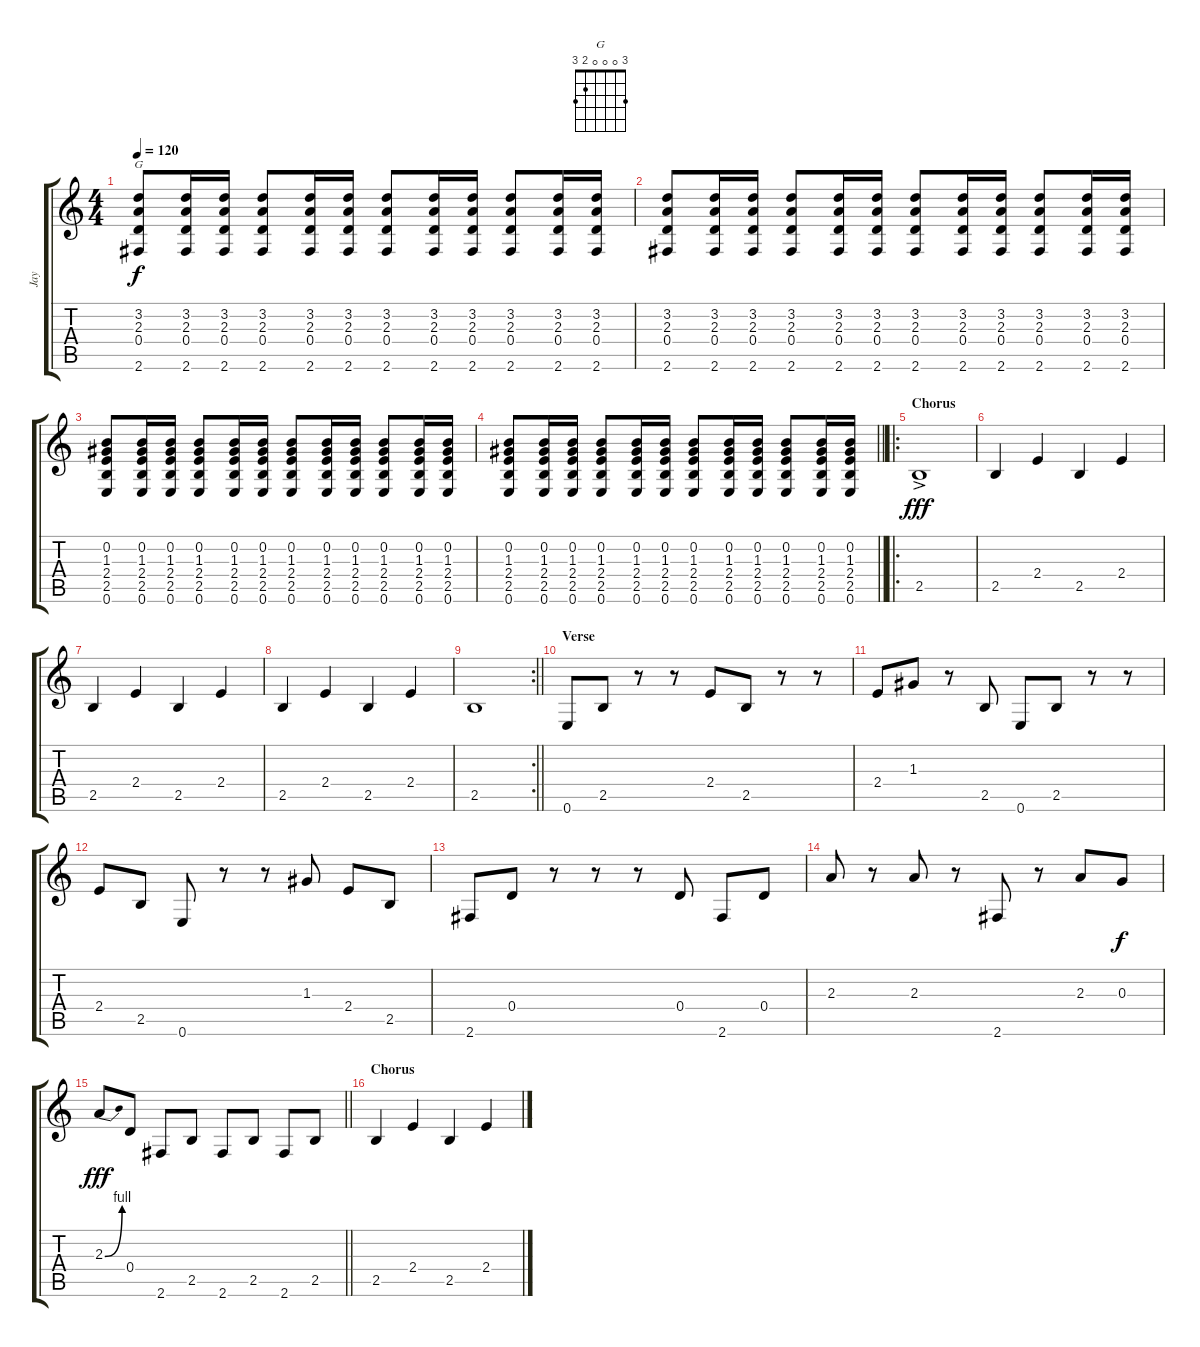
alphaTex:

\track ("Jay" "Jay") {instrument electricguitarjazz}
\staff {score tabs}
\tuning (E4 B3 G3 D3 A2 E2) {hide}
\chord ("G" 3 0 0 0 2 3)
\ts (4 4)
\tempo 120
\clef g2
\ks c
(3.2 2.3 0.4 2.6).8{ch "G" dy f} (3.2 2.3 0.4 2.6).16 (3.2 2.3 0.4 2.6).16 (3.2 2.3 0.4 2.6).8 (3.2 2.3 0.4 2.6).16 (3.2 2.3 0.4 2.6).16 (3.2 2.3 0.4 2.6).8 (3.2 2.3 0.4 2.6).16 (3.2 2.3 0.4 2.6).16 (3.2 2.3 0.4 2.6).8 (3.2 2.3 0.4 2.6).16 (3.2 2.3 0.4 2.6).16 |
(3.2 2.3 0.4 2.6).8 (3.2 2.3 0.4 2.6).16 (3.2 2.3 0.4 2.6).16 (3.2 2.3 0.4 2.6).8 (3.2 2.3 0.4 2.6).16 (3.2 2.3 0.4 2.6).16 (3.2 2.3 0.4 2.6).8 (3.2 2.3 0.4 2.6).16 (3.2 2.3 0.4 2.6).16 (3.2 2.3 0.4 2.6).8 (3.2 2.3 0.4 2.6).16 (3.2 2.3 0.4 2.6).16 |
(0.2 1.3 2.4 2.5 0.6).8 (0.2 1.3 2.4 2.5 0.6).16 (0.2 1.3 2.4 2.5 0.6).16 (0.2 1.3 2.4 2.5 0.6).8 (0.2 1.3 2.4 2.5 0.6).16 (0.2 1.3 2.4 2.5 0.6).16 (0.2 1.3 2.4 2.5 0.6).8 (0.2 1.3 2.4 2.5 0.6).16 (0.2 1.3 2.4 2.5 0.6).16 (0.2 1.3 2.4 2.5 0.6).8 (0.2 1.3 2.4 2.5 0.6).16 (0.2 1.3 2.4 2.5 0.6).16 |
\barLineRight lightlight
(0.2 1.3 2.4 2.5 0.6).8 (0.2 1.3 2.4 2.5 0.6).16 (0.2 1.3 2.4 2.5 0.6).16 (0.2 1.3 2.4 2.5 0.6).8 (0.2 1.3 2.4 2.5 0.6).16 (0.2 1.3 2.4 2.5 0.6).16 (0.2 1.3 2.4 2.5 0.6).8 (0.2 1.3 2.4 2.5 0.6).16 (0.2 1.3 2.4 2.5 0.6).16 (0.2 1.3 2.4 2.5 0.6).8 (0.2 1.3 2.4 2.5 0.6).16 (0.2 1.3 2.4 2.5 0.6).16 |
\ro
\section ("" "Chorus")
2.5{ac}.1{dy fff} |
2.5.4 2.4.4 2.5.4 2.4.4 |
2.5.4 2.4.4 2.5.4 2.4.4 |
2.5.4 2.4.4 2.5.4 2.4.4 |
\rc 2
\barLineRight lightlight
2.5.1 |
\section ("" "Verse")
0.6.8{volume 4} 2.5.8 r.8 r.8 2.4.8 2.5.8 r.8 r.8 |
2.4.8 1.3.8 r.8 2.5.8 0.6.8 2.5.8 r.8 r.8 |
2.4.8 2.5.8 0.6.8 r.8 r.8 1.3.8 2.4.8 2.5.8 |
2.6.8 0.4.8 r.8 r.8 r.8 0.4.8 2.6.8 0.4.8 |
2.3.8 r.8 2.3.8 r.8 2.6.8 r.8 2.3.8 0.3.8{dy f} |
\barLineRight lightlight
2.3{be (bend 0 0 60 4)}.8{dy fff} 0.4.8 2.6.8{volume 10} 2.5.8 2.6.8 2.5.8 2.6.8 2.5.8 |
\section ("" "Chorus")
2.5.4 2.4.4 2.5.4 2.4.4
